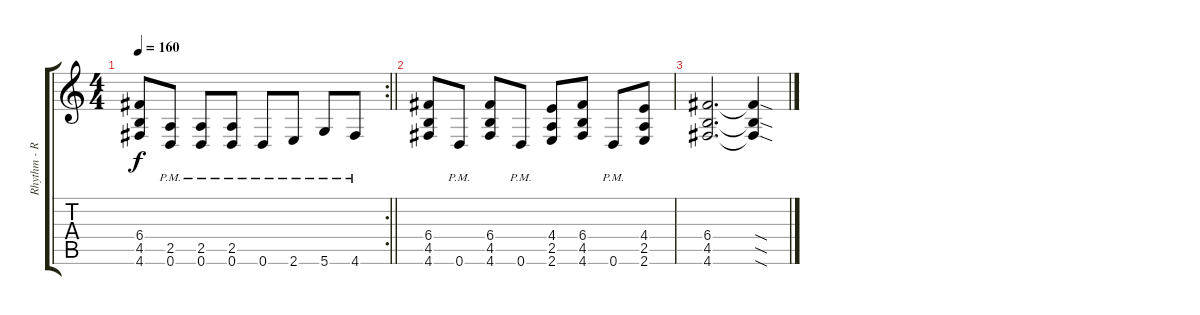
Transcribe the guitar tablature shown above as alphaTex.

\track ("Rhythm - Right" "Rhythm - R") {instrument distortionguitar}
\staff {score tabs}
\tuning (D4 A3 F3 C3 G2 D2) {hide}
\rc 2
\ts (4 4)
\tempo 160
\clef g2
\barLineRight lightlight
\ks c
(6.4 4.5 4.6).8{dy f} (2.5{pm} 0.6{pm}).8 (2.5{pm} 0.6{pm}).8 (2.5{pm} 0.6{pm}).8 0.6{pm}.8 2.6{pm}.8 5.6{pm}.8 4.6{pm}.8 |
\section ("" "")
(6.4 4.5 4.6).8 0.6{pm}.8 (6.4 4.5 4.6).8 0.6{pm}.8 (4.4 2.5 2.6).8 (6.4 4.5 4.6).8 0.6{pm}.8 (4.4 2.5 2.6).8 |
(6.4 4.5 4.6).2{d} (6.4{sod t} 4.5{sod t} 4.6{sod t}).4
